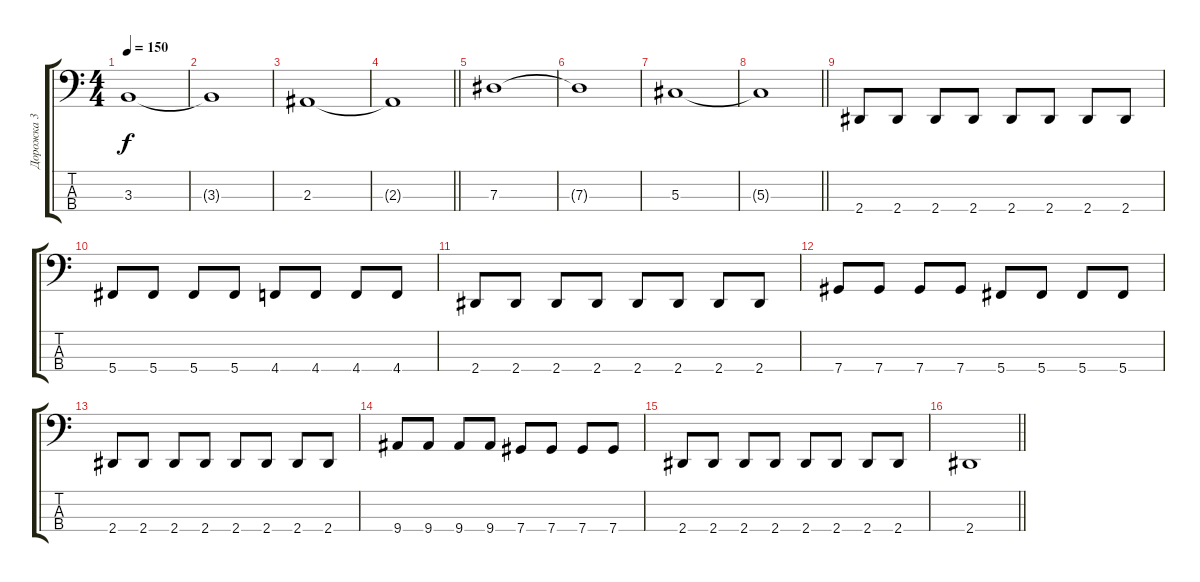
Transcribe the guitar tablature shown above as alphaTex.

\track ("Дорожка 3" "Дорожка 3") {instrument electricbassfinger}
\staff {score tabs}
\tuning (Gb2 Db2 Ab1 Db1) {hide}
\ts (4 4)
\tempo 150
\clef f4
\ks c
3.3.1{dy f} |
3.3{t}.1 |
2.3.1 |
\barLineRight lightlight
2.3{t}.1 |
7.3.1 |
7.3{t}.1 |
5.3.1 |
\barLineRight lightlight
5.3{t}.1 |
2.4.8 2.4.8 2.4.8 2.4.8 2.4.8 2.4.8 2.4.8 2.4.8 |
5.4.8 5.4.8 5.4.8 5.4.8 4.4.8 4.4.8 4.4.8 4.4.8 |
2.4.8 2.4.8 2.4.8 2.4.8 2.4.8 2.4.8 2.4.8 2.4.8 |
7.4.8 7.4.8 7.4.8 7.4.8 5.4.8 5.4.8 5.4.8 5.4.8 |
2.4.8 2.4.8 2.4.8 2.4.8 2.4.8 2.4.8 2.4.8 2.4.8 |
9.4.8 9.4.8 9.4.8 9.4.8 7.4.8 7.4.8 7.4.8 7.4.8 |
2.4.8 2.4.8 2.4.8 2.4.8 2.4.8 2.4.8 2.4.8 2.4.8 |
\barLineRight lightlight
2.4.1
